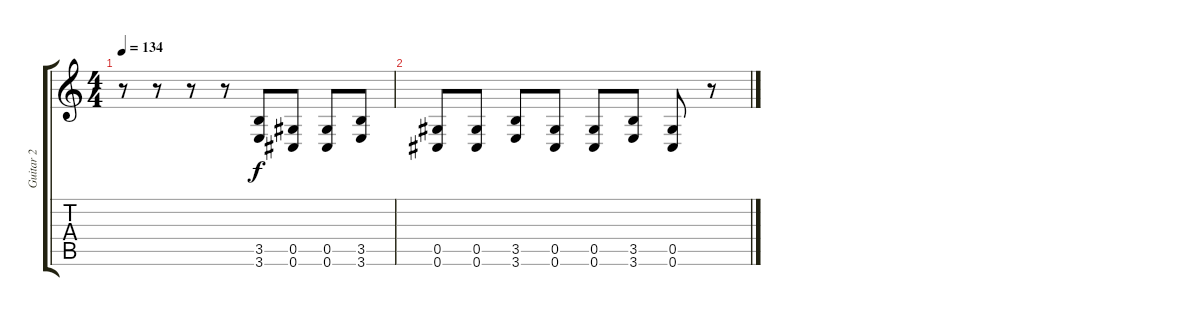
\track ("Guitar 2" "Guitar 2") {instrument overdrivenguitar}
\staff {score tabs}
\tuning (Eb4 Bb3 Gb3 Db3 Ab2 Db2) {hide}
\ts (4 4)
\tempo 134
\clef g2
\ks c
r.8{dy f} r.8 r.8 r.8 (3.5 3.6).8 (0.5 0.6).8 (0.5 0.6).8 (3.5 3.6).8 |
(0.5 0.6).8 (0.5 0.6).8 (3.5 3.6).8 (0.5 0.6).8 (0.5 0.6).8 (3.5 3.6).8 (0.5 0.6).8 r.8
